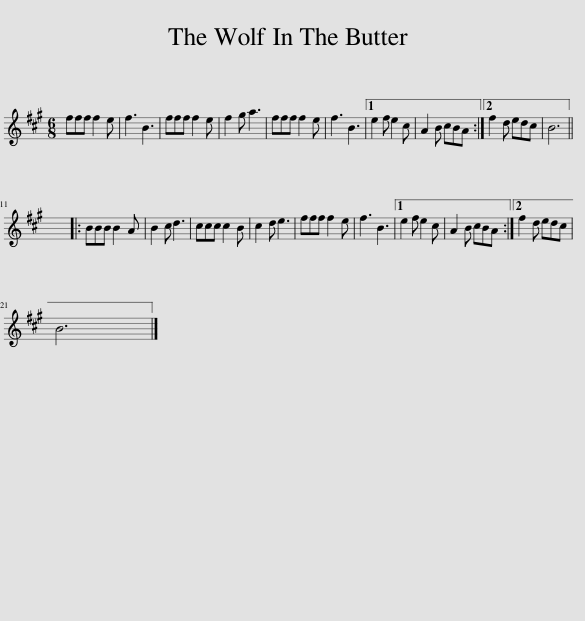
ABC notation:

X:1
L:1/8
M:6/8
I:linebreak $
K:A
V:1 treble
V:1
 fff f2 e | f3 B3 | fff f2 e | f2 g a3 | fff f2 e | %5
 f3 B3 |1 e2 f e2 c | A2 B cBA :|2 f2 d edc | B6 ||$ %10
 x6 |: BBB B2 A | B2 c d3 | ccc c2 B | c2 d e3 | %15
 fff f2 e | f3 B3 |1 e2 f e2 c | A2 B cBA :|2 f2 d edc |$ %20
 B6 |] %21
